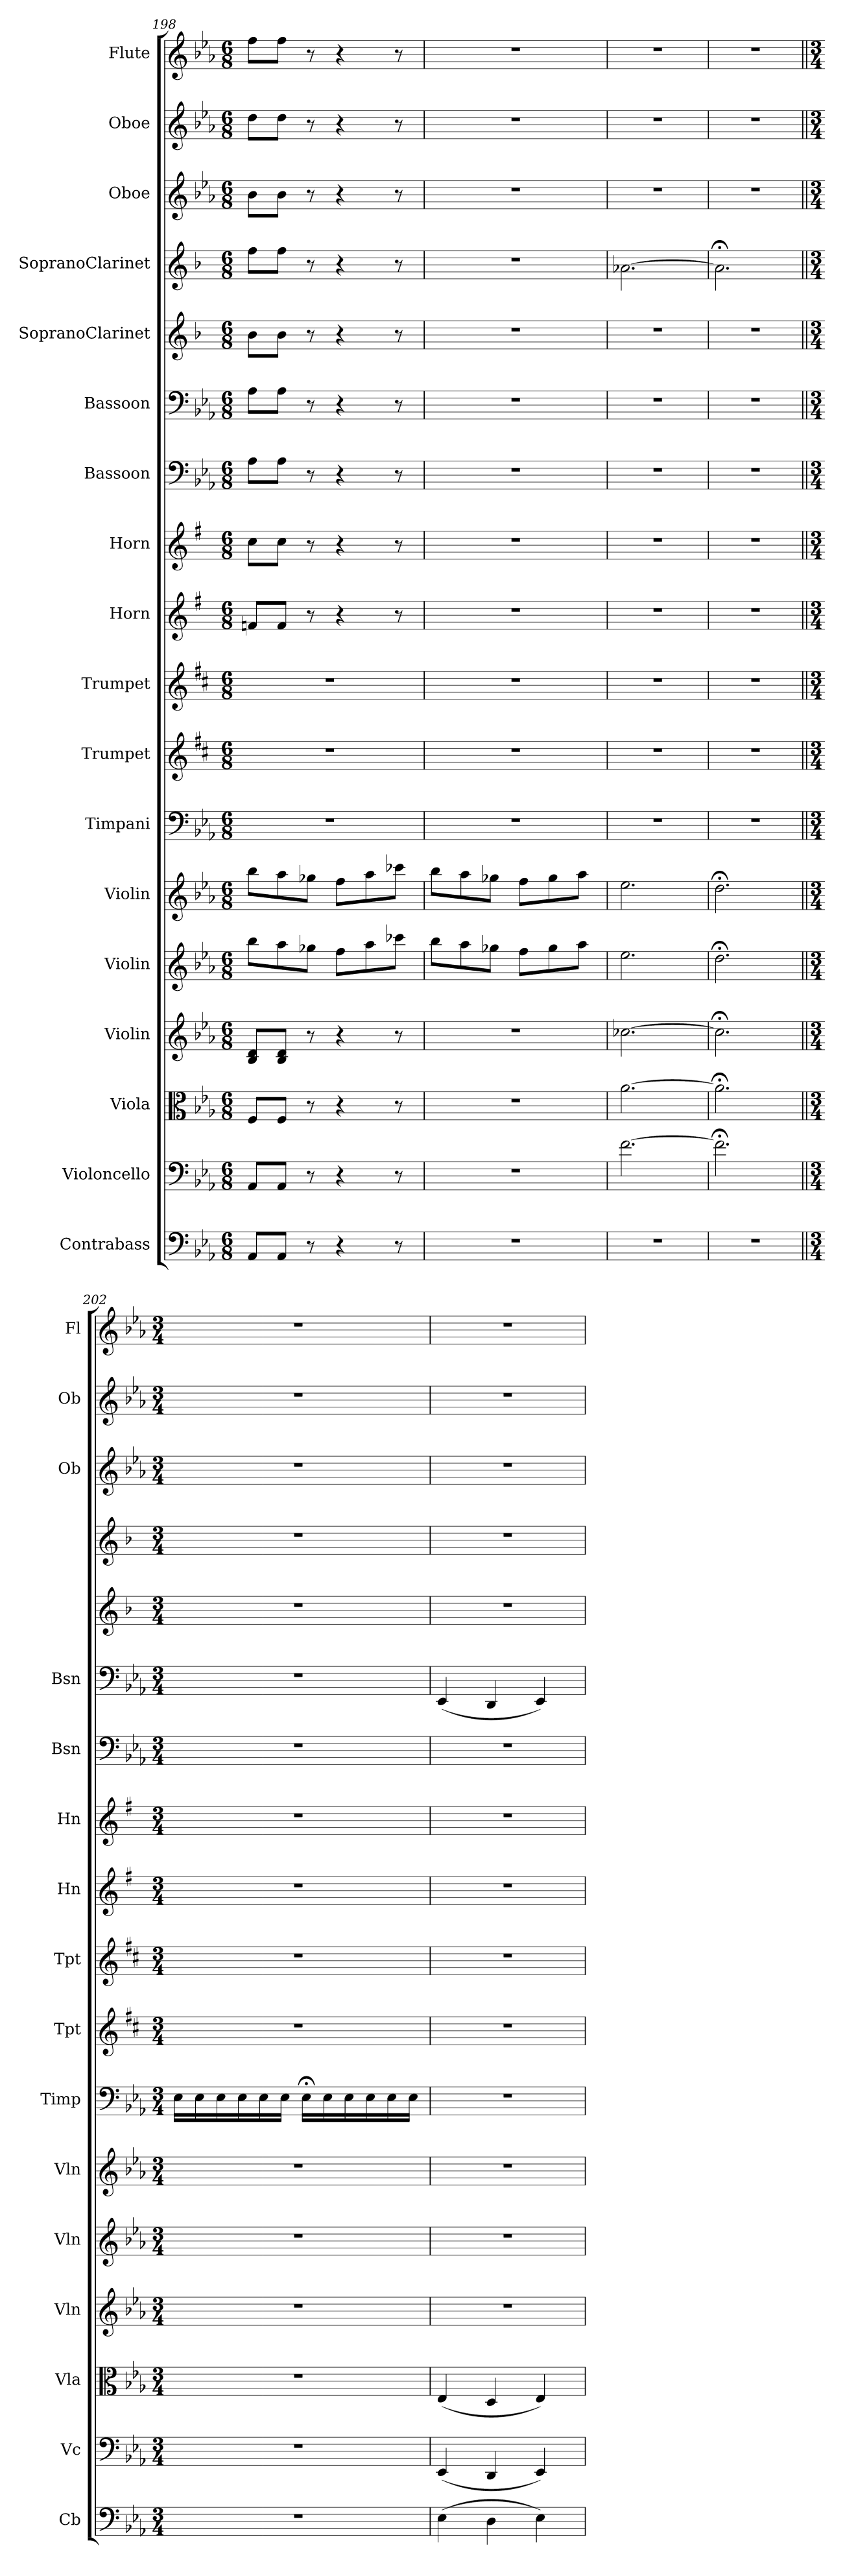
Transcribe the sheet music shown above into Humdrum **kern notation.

**kern	**kern	**kern	**kern	**kern	**kern	**kern	**kern	**kern	**kern	**kern	**kern	**kern	**kern	**kern	**kern	**kern	**kern
*part18	*part17	*part16	*part15	*part14	*part13	*part12	*part11	*part10	*part9	*part8	*part7	*part6	*part5	*part4	*part3	*part2	*part1
*staff18	*staff17	*staff16	*staff15	*staff14	*staff13	*staff12	*staff11	*staff10	*staff9	*staff8	*staff7	*staff6	*staff5	*staff4	*staff3	*staff2	*staff1
*I"Contrabass	*I"Violoncello	*I"Viola	*I"Violin	*I"Violin	*I"Violin	*I"Timpani	*I"Trumpet	*I"Trumpet	*I"Horn	*I"Horn	*I"Bassoon	*I"Bassoon	*I"SopranoClarinet	*I"SopranoClarinet	*I"Oboe	*I"Oboe	*I"Flute
*I'Cb	*I'Vc	*I'Vla	*I'Vln	*I'Vln	*I'Vln	*I'Timp	*I'Tpt	*I'Tpt	*I'Hn	*I'Hn	*I'Bsn	*I'Bsn	*	*	*I'Ob	*I'Ob	*I'Fl
*clefF4	*clefF4	*clefC3	*clefG2	*clefG2	*clefG2	*clefF4	*clefG2	*clefG2	*clefG2	*clefG2	*clefF4	*clefF4	*clefG2	*clefG2	*clefG2	*clefG2	*clefG2
*ITrd7c12	*	*	*	*	*	*	*ITrd1c2	*ITrd1c2	*ITrd4c7	*ITrd4c7	*	*	*	*	*	*	*
*k[b-e-a-]	*k[b-e-a-]	*k[b-e-a-]	*k[b-e-a-]	*k[b-e-a-]	*k[b-e-a-]	*k[b-e-a-]	*k[]	*k[]	*k[]	*k[]	*k[b-e-a-]	*k[b-e-a-]	*k[b-]	*k[b-]	*k[b-e-a-]	*k[b-e-a-]	*k[b-e-a-]
*M6/8	*M6/8	*M6/8	*M6/8	*M6/8	*M6/8	*M6/8	*M6/8	*M6/8	*M6/8	*M6/8	*M6/8	*M6/8	*M6/8	*M6/8	*M6/8	*M6/8	*M6/8
=198	=198	=198	=198	=198	=198	=198	=198	=198	=198	=198	=198	=198	=198	=198	=198	=198	=198
8AAA-/L	8AA-/L	8F/L	8B-/ 8d/L	8bb-\L	8bb-\L	2.r	2.r	2.r	8B-X/L	8f\L	8A-\L	8A-\L	8b-\L	8ff\L	8b-\L	8dd\L	8ff\L
8AAA-/J	8AA-/J	8F/J	8B-/ 8d/J	8aa-\	8aa-\	.	.	.	8B-/J	8f\J	8A-\J	8A-\J	8b-\J	8ff\J	8b-\J	8dd\J	8ff\J
8r	8r	8r	8r	8gg-X\J	8gg-X\J	.	.	.	8r	8r	8r	8r	8r	8r	8r	8r	8r
4r	4r	4r	4r	8ff\L	8ff\L	.	.	.	4r	4r	4r	4r	4r	4r	4r	4r	4r
.	.	.	.	8aa-\	8aa-\	.	.	.	.	.	.	.	.	.	.	.	.
8r	8r	8r	8r	8ccc-X\J	8ccc-X\J	.	.	.	8r	8r	8r	8r	8r	8r	8r	8r	8r
=199	=199	=199	=199	=199	=199	=199	=199	=199	=199	=199	=199	=199	=199	=199	=199	=199	=199
2.r	2.r	2.r	2.r	8bb-\L	8bb-\L	2.r	2.r	2.r	2.r	2.r	2.r	2.r	2.r	2.r	2.r	2.r	2.r
.	.	.	.	8aa-\	8aa-\	.	.	.	.	.	.	.	.	.	.	.	.
.	.	.	.	8gg-X\J	8gg-X\J	.	.	.	.	.	.	.	.	.	.	.	.
.	.	.	.	8ff\L	8ff\L	.	.	.	.	.	.	.	.	.	.	.	.
.	.	.	.	8gg-\	8gg-\	.	.	.	.	.	.	.	.	.	.	.	.
.	.	.	.	8aa-\J	8aa-\J	.	.	.	.	.	.	.	.	.	.	.	.
=200	=200	=200	=200	=200	=200	=200	=200	=200	=200	=200	=200	=200	=200	=200	=200	=200	=200
2.r	[2.f\	[2.a-\	[2.cc-X\	2.ee-\	2.ee-\	2.r	2.r	2.r	2.r	2.r	2.r	2.r	2.r	[2.a-X\	2.r	2.r	2.r
=201	=201	=201	=201	=201	=201	=201	=201	=201	=201	=201	=201	=201	=201	=201	=201	=201	=201
2.r	2.f;\]	2.a-;\]	2.cc-;\]	2.dd;\	2.dd;\	2.r	2.r	2.r	2.r	2.r	2.r	2.r	2.r	2.a-;\]	2.r	2.r	2.r
=202||	=202||	=202||	=202||	=202||	=202||	=202||	=202||	=202||	=202||	=202||	=202||	=202||	=202||	=202||	=202||	=202||	=202||
*M3/4	*M3/4	*M3/4	*M3/4	*M3/4	*M3/4	*M3/4	*M3/4	*M3/4	*M3/4	*M3/4	*M3/4	*M3/4	*M3/4	*M3/4	*M3/4	*M3/4	*M3/4
2.r	2.r	2.r	2.r	2.r	2.r	16E-\LL	2.r	2.r	2.r	2.r	2.r	2.r	2.r	2.r	2.r	2.r	2.r
.	.	.	.	.	.	16E-\	.	.	.	.	.	.	.	.	.	.	.
.	.	.	.	.	.	16E-\	.	.	.	.	.	.	.	.	.	.	.
.	.	.	.	.	.	16E-\	.	.	.	.	.	.	.	.	.	.	.
.	.	.	.	.	.	16E-\	.	.	.	.	.	.	.	.	.	.	.
.	.	.	.	.	.	16E-\JJ	.	.	.	.	.	.	.	.	.	.	.
.	.	.	.	.	.	16E-;\LL	.	.	.	.	.	.	.	.	.	.	.
.	.	.	.	.	.	16E-\	.	.	.	.	.	.	.	.	.	.	.
.	.	.	.	.	.	16E-\	.	.	.	.	.	.	.	.	.	.	.
.	.	.	.	.	.	16E-\	.	.	.	.	.	.	.	.	.	.	.
.	.	.	.	.	.	16E-\	.	.	.	.	.	.	.	.	.	.	.
.	.	.	.	.	.	16E-\JJ	.	.	.	.	.	.	.	.	.	.	.
=203	=203	=203	=203	=203	=203	=203	=203	=203	=203	=203	=203	=203	=203	=203	=203	=203	=203
(>4EE-\	(<4EE-/	(<4E-/	2.r	2.r	2.r	2.r	2.r	2.r	2.r	2.r	2.r	(<4EE-/	2.r	2.r	2.r	2.r	2.r
4DD\	4DD/	4D/	.	.	.	.	.	.	.	.	.	4DD/	.	.	.	.	.
4EE-\)	4EE-/)	4E-/)	.	.	.	.	.	.	.	.	.	4EE-/)	.	.	.	.	.
=	=	=	=	=	=	=	=	=	=	=	=	=	=	=	=	=	=
*-	*-	*-	*-	*-	*-	*-	*-	*-	*-	*-	*-	*-	*-	*-	*-	*-	*-
